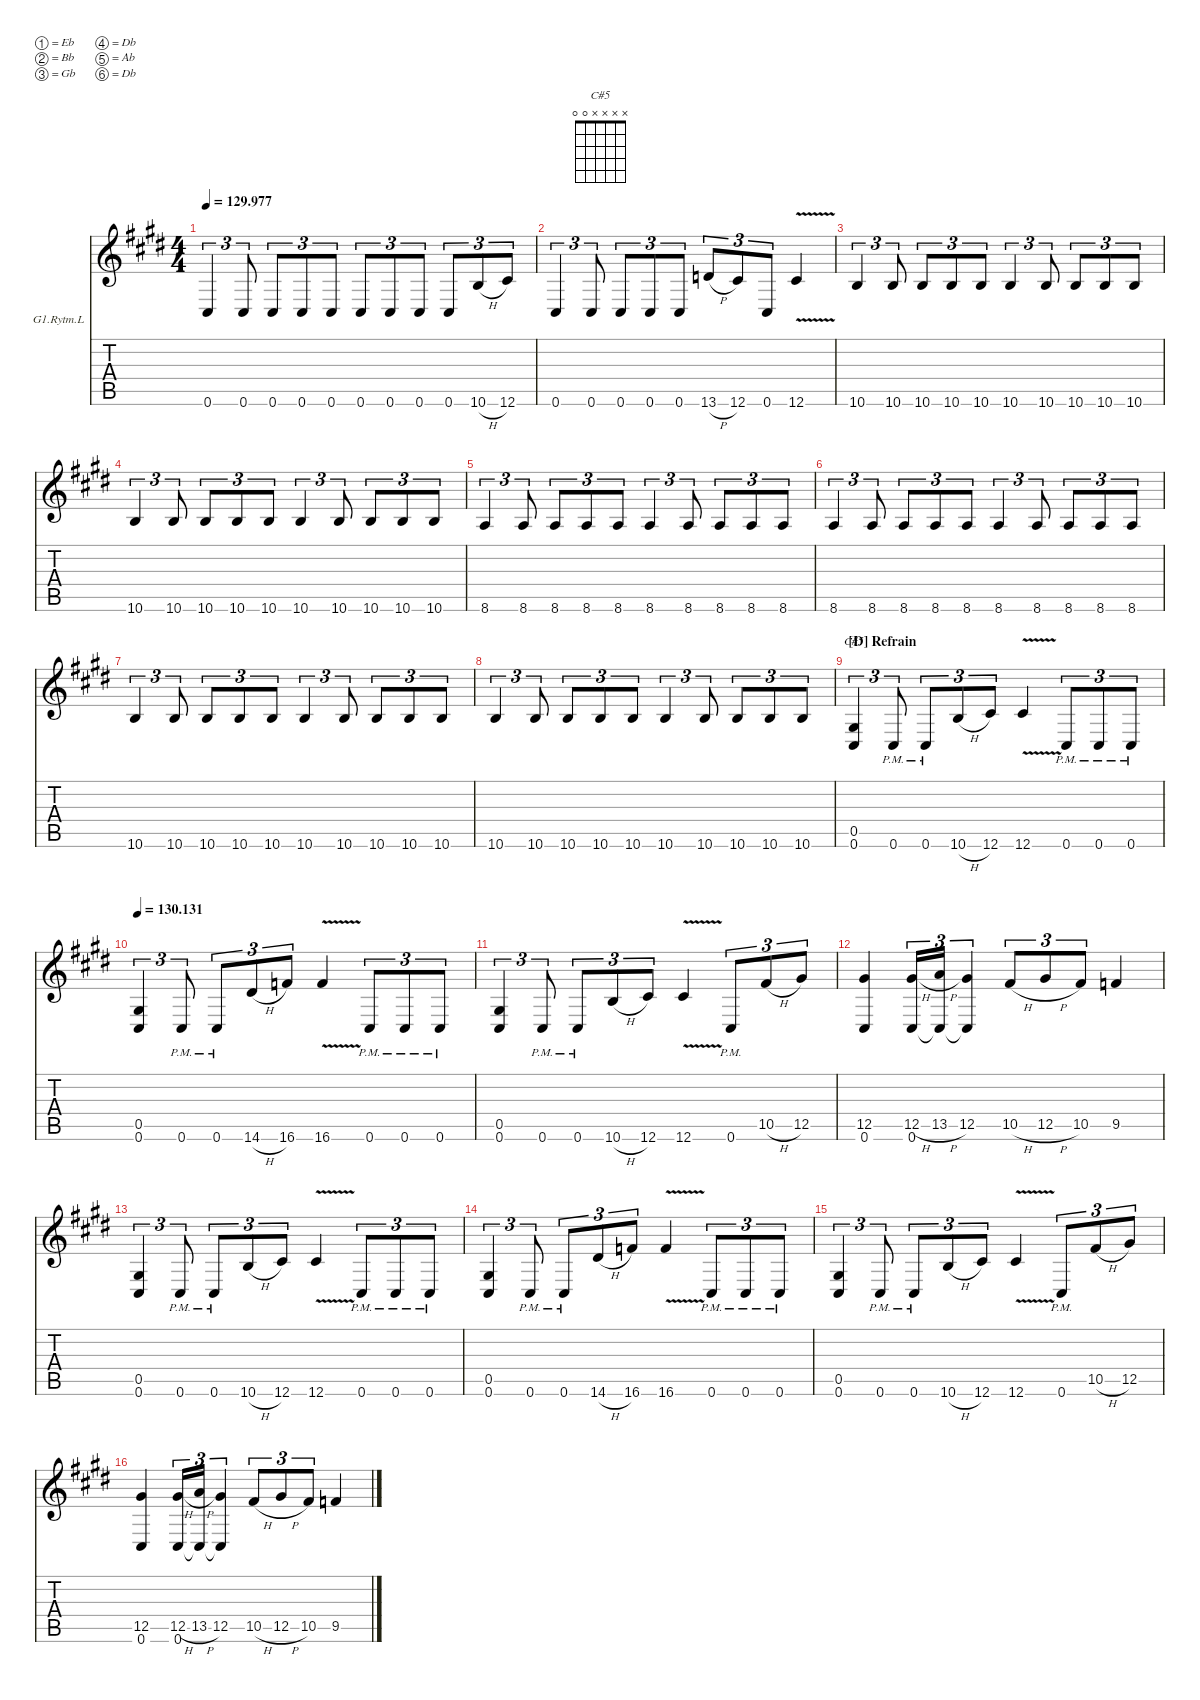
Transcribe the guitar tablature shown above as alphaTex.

\defaultSystemsLayout 4
\hideDynamics
\bracketExtendMode nobrackets
\firstSystemTrackNameOrientation horizontal
\otherSystemsTrackNameOrientation horizontal
\track ("GTR1_Rythm L" "G1.Rytm.L") {defaultSystemsLayout 4 instrument distortionguitar}
\staff {score tabs}
\tuning (Eb4 Bb3 Gb3 Db3 Ab2 Db2)
\chord ("C#5" x x x x 0 0) {showfingering false}
\ts (4 4)
\tempo
129.977
\accidentals auto
\clef g2
\ottava regular
\simile none
\ks e
0.6.4{tu (3 2) dy mf} 0.6.8{tu (3 2)} 0.6.8{tu (3 2)} 0.6.8{tu (3 2)} 0.6.8{tu (3 2)} 0.6.8{tu (3 2)} 0.6.8{tu (3 2)} 0.6.8{tu (3 2)} 0.6.8{tu (3 2)} 10.6{h}.8{tu (3 2)} 12.6.8{tu (3 2)} |
0.6.4{tu (3 2)} 0.6.8{tu (3 2)} 0.6.8{tu (3 2)} 0.6.8{tu (3 2)} 0.6.8{tu (3 2)} 13.6{h}.8{tu (3 2)} 12.6.8{tu (3 2)} 0.6.8{tu (3 2)} 12.6{v}.4 |
10.6.4{tu (3 2)} 10.6.8{tu (3 2)} 10.6.8{tu (3 2)} 10.6.8{tu (3 2)} 10.6.8{tu (3 2)} 10.6.4{tu (3 2)} 10.6.8{tu (3 2)} 10.6.8{tu (3 2)} 10.6.8{tu (3 2)} 10.6.8{tu (3 2)} |
10.6.4{tu (3 2)} 10.6.8{tu (3 2)} 10.6.8{tu (3 2)} 10.6.8{tu (3 2)} 10.6.8{tu (3 2)} 10.6.4{tu (3 2)} 10.6.8{tu (3 2)} 10.6.8{tu (3 2)} 10.6.8{tu (3 2)} 10.6.8{tu (3 2)} |
8.6.4{tu (3 2)} 8.6.8{tu (3 2)} 8.6.8{tu (3 2)} 8.6.8{tu (3 2)} 8.6.8{tu (3 2)} 8.6.4{tu (3 2)} 8.6.8{tu (3 2)} 8.6.8{tu (3 2)} 8.6.8{tu (3 2)} 8.6.8{tu (3 2)} |
8.6.4{tu (3 2)} 8.6.8{tu (3 2)} 8.6.8{tu (3 2)} 8.6.8{tu (3 2)} 8.6.8{tu (3 2)} 8.6.4{tu (3 2)} 8.6.8{tu (3 2)} 8.6.8{tu (3 2)} 8.6.8{tu (3 2)} 8.6.8{tu (3 2)} |
10.6.4{tu (3 2)} 10.6.8{tu (3 2)} 10.6.8{tu (3 2)} 10.6.8{tu (3 2)} 10.6.8{tu (3 2)} 10.6.4{tu (3 2)} 10.6.8{tu (3 2)} 10.6.8{tu (3 2)} 10.6.8{tu (3 2)} 10.6.8{tu (3 2)} |
10.6.4{tu (3 2)} 10.6.8{tu (3 2)} 10.6.8{tu (3 2)} 10.6.8{tu (3 2)} 10.6.8{tu (3 2)} 10.6.4{tu (3 2)} 10.6.8{tu (3 2)} 10.6.8{tu (3 2)} 10.6.8{tu (3 2)} 10.6.8{tu (3 2)} |
\section ("D" "Refrain")
(0.6 0.5).4{tu (3 2) ch "C#5"} 0.6{pm}.8{tu (3 2)} 0.6{pm}.8{tu (3 2)} 10.6{h}.8{tu (3 2)} 12.6.8{tu (3 2)} 12.6{v}.4 0.6{pm}.8{tu (3 2)} 0.6{pm}.8{tu (3 2)} 0.6{pm}.8{tu (3 2)} |
\tempo
130.131 (0.6 0.5).4{tu (3 2)} 0.6{pm}.8{tu (3 2)} 0.6{pm}.8{tu (3 2)} 14.6{h}.8{tu (3 2)} 16.6.8{tu (3 2)} 16.6{v}.4 0.6{pm}.8{tu (3 2)} 0.6{pm}.8{tu (3 2)} 0.6{pm}.8{tu (3 2)} |
(0.6 0.5).4{tu (3 2)} 0.6{pm}.8{tu (3 2)} 0.6{pm}.8{tu (3 2)} 10.6{h}.8{tu (3 2)} 12.6.8{tu (3 2)} 12.6{v}.4 0.6{pm}.8{tu (3 2)} 10.5{h}.8{tu (3 2)} 12.5.8{tu (3 2)} |
(12.5 0.6).4 (12.5{h} 0.6).16{tu (3 2)} (13.5{h} 0.6{t}).16{tu (3 2)} (12.5 0.6{t}).4{tu (3 2)} 10.5{h}.8{tu (3 2)} 12.5{h}.8{tu (3 2)} 10.5.8{tu (3 2)} 9.5.4 |
(0.6 0.5).4{tu (3 2)} 0.6{pm}.8{tu (3 2)} 0.6{pm}.8{tu (3 2)} 10.6{h}.8{tu (3 2)} 12.6.8{tu (3 2)} 12.6{v}.4 0.6{pm}.8{tu (3 2)} 0.6{pm}.8{tu (3 2)} 0.6{pm}.8{tu (3 2)} |
(0.6 0.5).4{tu (3 2)} 0.6{pm}.8{tu (3 2)} 0.6{pm}.8{tu (3 2)} 14.6{h}.8{tu (3 2)} 16.6.8{tu (3 2)} 16.6{v}.4 0.6{pm}.8{tu (3 2)} 0.6{pm}.8{tu (3 2)} 0.6{pm}.8{tu (3 2)} |
(0.6 0.5).4{tu (3 2)} 0.6{pm}.8{tu (3 2)} 0.6{pm}.8{tu (3 2)} 10.6{h}.8{tu (3 2)} 12.6.8{tu (3 2)} 12.6{v}.4 0.6{pm}.8{tu (3 2)} 10.5{h}.8{tu (3 2)} 12.5.8{tu (3 2)} |
(12.5 0.6).4 (12.5{h} 0.6).16{tu (3 2)} (13.5{h} 0.6{t}).16{tu (3 2)} (12.5 0.6{t}).4{tu (3 2)} 10.5{h}.8{tu (3 2)} 12.5{h}.8{tu (3 2)} 10.5.8{tu (3 2)} 9.5.4
